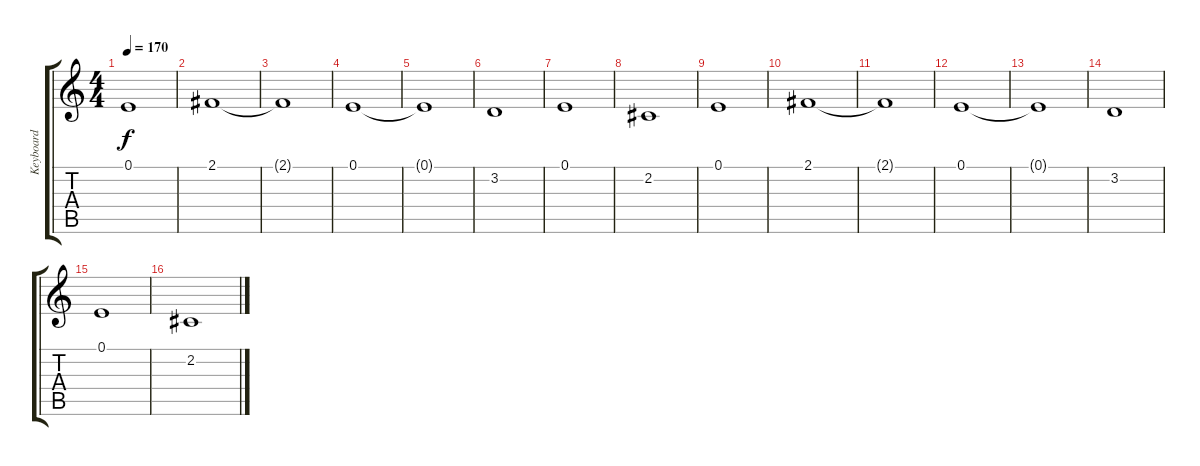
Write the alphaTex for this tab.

\track ("Keyboard" "Keyboard") {instrument lead8bassandlead}
\staff {score tabs}
\tuning (E4 B3 G3 D3 A2 E2) {hide}
\ts (4 4)
\tempo 170
\clef g2
\ks c
0.1.1{dy f} |
2.1.1 |
2.1{t}.1 |
0.1.1 |
0.1{t}.1 |
3.2.1 |
0.1.1 |
2.2.1 |
0.1.1 |
2.1.1 |
2.1{t}.1 |
0.1.1 |
0.1{t}.1 |
3.2.1 |
0.1.1 |
2.2.1
